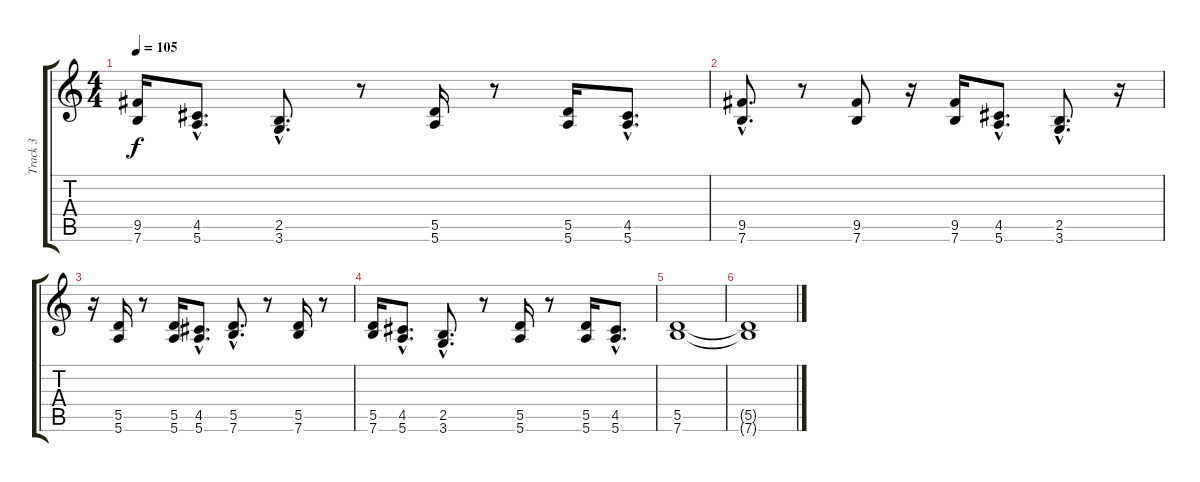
\track ("Track 3" "Track 3") {instrument distortionguitar}
\staff {score tabs}
\tuning (E4 B3 G3 D3 A2 E2) {hide}
\ts (4 4)
\tempo 105
\clef g2
\ks c
(9.5 7.6).16{dy f} (4.5{hac} 5.6{hac}).8{d} (2.5{hac} 3.6{hac}).8{d} r.8 (5.5 5.6).16 r.8 (5.5 5.6).16 (4.5{hac} 5.6{hac}).8{d} |
(9.5{hac} 7.6{hac}).8{d} r.8 (9.5 7.6).8 r.16 (9.5 7.6).16 (4.5{hac} 5.6{hac}).8{d} (2.5{hac} 3.6{hac}).8{d} r.16 |
r.16 (5.5 5.6).16 r.8 (5.5 5.6).16 (4.5{hac} 5.6{hac}).8{d} (5.5{hac} 7.6{hac}).8{d} r.8 (5.5 7.6).16 r.8 |
(5.5 7.6).16 (4.5{hac} 5.6{hac}).8{d} (2.5{hac} 3.6{hac}).8{d} r.8 (5.5 5.6).16 r.8 (5.5 5.6).16 (4.5{hac} 5.6{hac}).8{d} |
(5.5 7.6).1 |
(5.5{t} 7.6{t}).1
